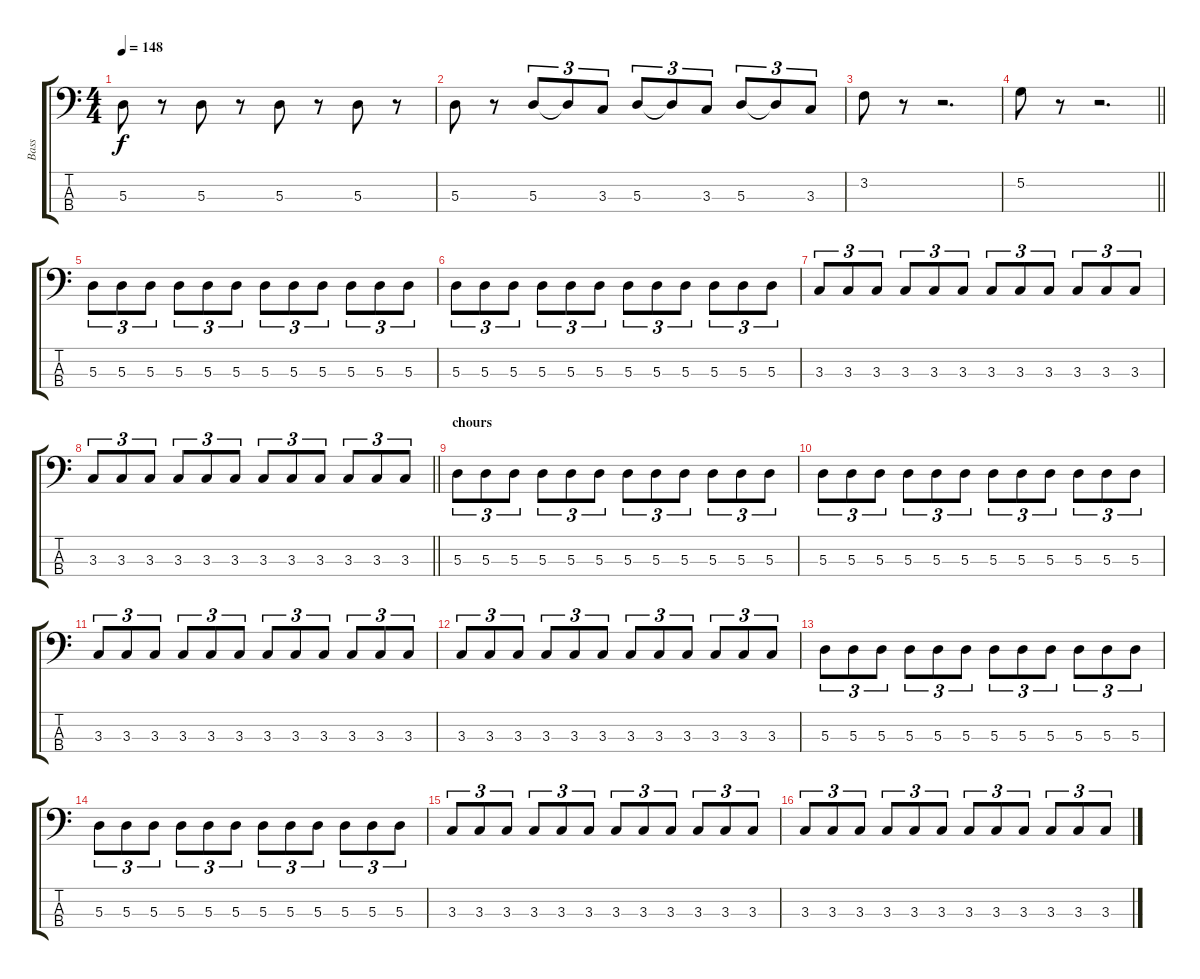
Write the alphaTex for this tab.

\track ("Bass" "Bass") {instrument electricbassfinger}
\staff {score tabs}
\tuning (G2 D2 A1 E1) {hide}
\ts (4 4)
\tempo 148
\clef f4
\ks c
5.3.8{dy f} r.8 5.3.8 r.8 5.3.8 r.8 5.3.8 r.8 |
5.3.8 r.8 5.3.8{tu (3 2)} 5.3{t}.8{tu (3 2)} 3.3.8{tu (3 2)} 5.3.8{tu (3 2)} 5.3{t}.8{tu (3 2)} 3.3.8{tu (3 2)} 5.3.8{tu (3 2)} 5.3{t}.8{tu (3 2)} 3.3.8{tu (3 2)} |
3.2.8 r.8 r.2{d} |
\barLineRight lightlight
5.2.8 r.8 r.2{d} |
5.3.8{tu (3 2)} 5.3.8{tu (3 2)} 5.3.8{tu (3 2)} 5.3.8{tu (3 2)} 5.3.8{tu (3 2)} 5.3.8{tu (3 2)} 5.3.8{tu (3 2)} 5.3.8{tu (3 2)} 5.3.8{tu (3 2)} 5.3.8{tu (3 2)} 5.3.8{tu (3 2)} 5.3.8{tu (3 2)} |
5.3.8{tu (3 2)} 5.3.8{tu (3 2)} 5.3.8{tu (3 2)} 5.3.8{tu (3 2)} 5.3.8{tu (3 2)} 5.3.8{tu (3 2)} 5.3.8{tu (3 2)} 5.3.8{tu (3 2)} 5.3.8{tu (3 2)} 5.3.8{tu (3 2)} 5.3.8{tu (3 2)} 5.3.8{tu (3 2)} |
3.3.8{tu (3 2)} 3.3.8{tu (3 2)} 3.3.8{tu (3 2)} 3.3.8{tu (3 2)} 3.3.8{tu (3 2)} 3.3.8{tu (3 2)} 3.3.8{tu (3 2)} 3.3.8{tu (3 2)} 3.3.8{tu (3 2)} 3.3.8{tu (3 2)} 3.3.8{tu (3 2)} 3.3.8{tu (3 2)} |
\barLineRight lightlight
3.3.8{tu (3 2)} 3.3.8{tu (3 2)} 3.3.8{tu (3 2)} 3.3.8{tu (3 2)} 3.3.8{tu (3 2)} 3.3.8{tu (3 2)} 3.3.8{tu (3 2)} 3.3.8{tu (3 2)} 3.3.8{tu (3 2)} 3.3.8{tu (3 2)} 3.3.8{tu (3 2)} 3.3.8{tu (3 2)} |
\section ("" "chours")
5.3.8{tu (3 2)} 5.3.8{tu (3 2)} 5.3.8{tu (3 2)} 5.3.8{tu (3 2)} 5.3.8{tu (3 2)} 5.3.8{tu (3 2)} 5.3.8{tu (3 2)} 5.3.8{tu (3 2)} 5.3.8{tu (3 2)} 5.3.8{tu (3 2)} 5.3.8{tu (3 2)} 5.3.8{tu (3 2)} |
5.3.8{tu (3 2)} 5.3.8{tu (3 2)} 5.3.8{tu (3 2)} 5.3.8{tu (3 2)} 5.3.8{tu (3 2)} 5.3.8{tu (3 2)} 5.3.8{tu (3 2)} 5.3.8{tu (3 2)} 5.3.8{tu (3 2)} 5.3.8{tu (3 2)} 5.3.8{tu (3 2)} 5.3.8{tu (3 2)} |
3.3.8{tu (3 2)} 3.3.8{tu (3 2)} 3.3.8{tu (3 2)} 3.3.8{tu (3 2)} 3.3.8{tu (3 2)} 3.3.8{tu (3 2)} 3.3.8{tu (3 2)} 3.3.8{tu (3 2)} 3.3.8{tu (3 2)} 3.3.8{tu (3 2)} 3.3.8{tu (3 2)} 3.3.8{tu (3 2)} |
3.3.8{tu (3 2)} 3.3.8{tu (3 2)} 3.3.8{tu (3 2)} 3.3.8{tu (3 2)} 3.3.8{tu (3 2)} 3.3.8{tu (3 2)} 3.3.8{tu (3 2)} 3.3.8{tu (3 2)} 3.3.8{tu (3 2)} 3.3.8{tu (3 2)} 3.3.8{tu (3 2)} 3.3.8{tu (3 2)} |
5.3.8{tu (3 2)} 5.3.8{tu (3 2)} 5.3.8{tu (3 2)} 5.3.8{tu (3 2)} 5.3.8{tu (3 2)} 5.3.8{tu (3 2)} 5.3.8{tu (3 2)} 5.3.8{tu (3 2)} 5.3.8{tu (3 2)} 5.3.8{tu (3 2)} 5.3.8{tu (3 2)} 5.3.8{tu (3 2)} |
5.3.8{tu (3 2)} 5.3.8{tu (3 2)} 5.3.8{tu (3 2)} 5.3.8{tu (3 2)} 5.3.8{tu (3 2)} 5.3.8{tu (3 2)} 5.3.8{tu (3 2)} 5.3.8{tu (3 2)} 5.3.8{tu (3 2)} 5.3.8{tu (3 2)} 5.3.8{tu (3 2)} 5.3.8{tu (3 2)} |
3.3.8{tu (3 2)} 3.3.8{tu (3 2)} 3.3.8{tu (3 2)} 3.3.8{tu (3 2)} 3.3.8{tu (3 2)} 3.3.8{tu (3 2)} 3.3.8{tu (3 2)} 3.3.8{tu (3 2)} 3.3.8{tu (3 2)} 3.3.8{tu (3 2)} 3.3.8{tu (3 2)} 3.3.8{tu (3 2)} |
3.3.8{tu (3 2)} 3.3.8{tu (3 2)} 3.3.8{tu (3 2)} 3.3.8{tu (3 2)} 3.3.8{tu (3 2)} 3.3.8{tu (3 2)} 3.3.8{tu (3 2)} 3.3.8{tu (3 2)} 3.3.8{tu (3 2)} 3.3.8{tu (3 2)} 3.3.8{tu (3 2)} 3.3.8{tu (3 2)}
